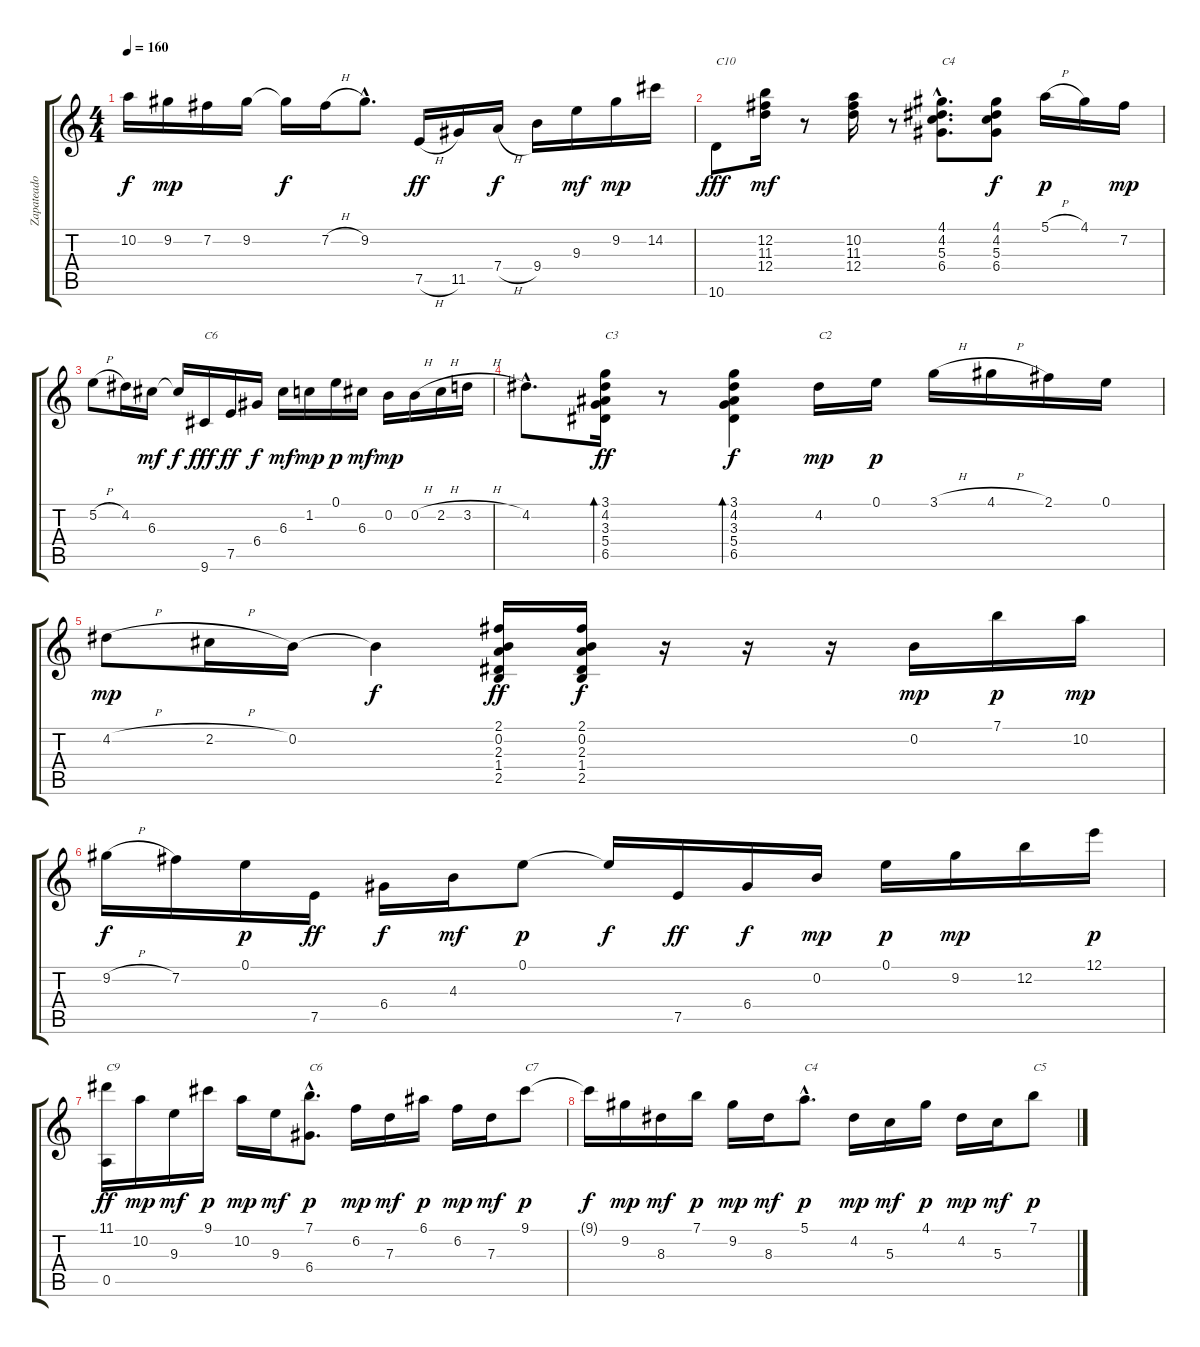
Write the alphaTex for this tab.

\track ("Zapateado" "Zapateado") {instrument acousticguitarnylon}
\staff {score tabs}
\tuning (E4 B3 G3 D3 A2 E2) {hide}
\ts (4 4)
\tempo 160
\clef g2
\ks c
10.2{t}.16{dy f} 9.2.16{dy mp} 7.2.16 9.2.16 9.2{t}.16{dy f} 7.2{h}.16 9.2{hac}.8{d} 7.5{h}.16{dy ff} 11.5.16 7.4{h}.16{dy f} 9.4.16 9.3.16{dy mf} 9.2.16{dy mp} 14.2.16 |
10.6.8{txt "C10" dy fff} (12.2 11.3 12.4).16{dy mf} r.8 (10.2 11.3 12.4).16 r.8 (4.1{hac} 4.2{hac} 5.3{hac} 6.4{hac}).8{d txt "C4"} (4.1 4.2 5.3 6.4).8{dy f} 5.1{h}.16{dy p} 4.1.16 7.2.16{dy mp} |
5.2{h}.8 4.2.16 6.3.16{dy mf} 6.3{t}.16{dy f} 9.6.16{txt "C6" dy fff} 7.5.16{dy ff} 6.4.16{dy f} 6.3.16{dy mf} 1.2.16{dy mp} 0.1.16{dy p} 6.3.16{dy mf} 0.2.16{dy mp} 0.2{h}.16 2.2{h}.16 3.2{h}.16 |
4.2{hac}.8{d} (3.1 4.2 3.3 5.4 6.5).16{bd 60 txt "C3" dy ff} r.8 (3.1 4.2 3.3 5.4 6.5).4{bd 60 dy f} 4.2.16{txt "C2" dy mp} 0.1.16{dy p} 3.1{h}.16 4.1{h}.16 2.1.16 0.1.16 |
4.2{h}.8{dy mp} 2.2{h}.16 0.2.16 0.2{t}.4{dy f} (2.1 0.2 2.3 1.4 2.5).16{dy ff} (2.1 0.2 2.3 1.4 2.5).16{dy f} r.16 r.16 r.16 0.2.16{dy mp} 7.1.16{dy p} 10.2.16{dy mp} |
9.2{h}.16{dy f} 7.2.16 0.1.16{dy p} 7.5.16{dy ff} 6.4.16{dy f} 4.3.16{dy mf} 0.1.8{dy p} 0.1{t}.16{dy f} 7.5.16{dy ff} 6.4.16{dy f} 0.2.16{dy mp} 0.1.16{dy p} 9.2.16{dy mp} 12.2.16 12.1.16{dy p} |
(11.1 0.5).16{txt "C9" dy ff} 10.2.16{dy mp} 9.3.16{dy mf} 9.1.16{dy p} 10.2.16{dy mp} 9.3.16{dy mf} (7.1{hac} 6.4{hac}).8{d txt "C6" dy p} 6.2.16{dy mp} 7.3.16{dy mf} 6.1.16{dy p} 6.2.16{dy mp} 7.3.16{dy mf} 9.1.8{txt "C7" dy p} |
9.1{t}.16{dy f} 9.2.16{dy mp} 8.3.16{dy mf} 7.1.16{dy p} 9.2.16{dy mp} 8.3.16{dy mf} 5.1{hac}.8{d txt "C4" dy p} 4.2.16{dy mp} 5.3.16{dy mf} 4.1.16{dy p} 4.2.16{dy mp} 5.3.16{dy mf} 7.1.8{txt "C5" dy p}
